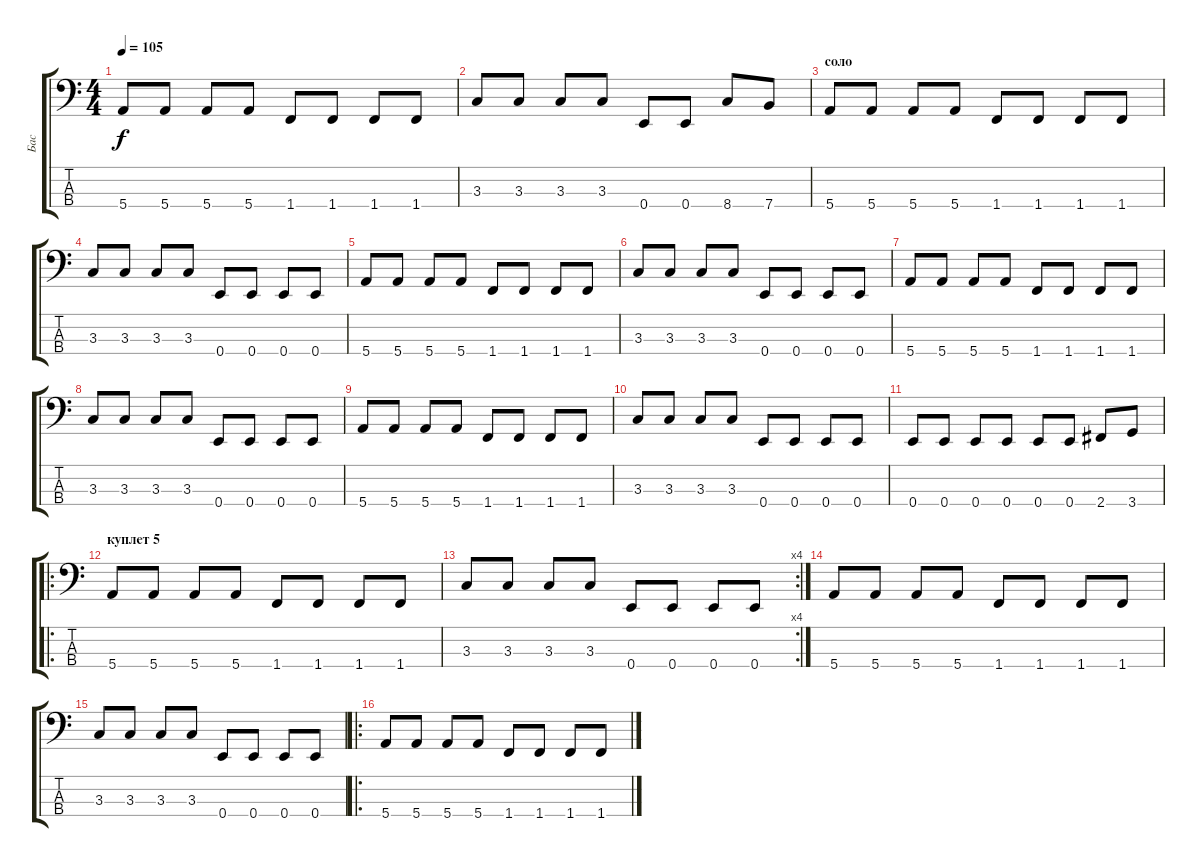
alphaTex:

\track ("Бас" "Бас") {instrument electricbassfinger}
\staff {score tabs}
\tuning (G2 D2 A1 E1) {hide}
\ts (4 4)
\tempo 105
\clef f4
\ks c
5.4.8{dy f} 5.4.8 5.4.8 5.4.8 1.4.8 1.4.8 1.4.8 1.4.8 |
3.3.8 3.3.8 3.3.8 3.3.8 0.4.8 0.4.8 8.4.8 7.4.8 |
\section ("" "соло")
5.4.8 5.4.8 5.4.8 5.4.8 1.4.8 1.4.8 1.4.8 1.4.8 |
3.3.8 3.3.8 3.3.8 3.3.8 0.4.8 0.4.8 0.4.8 0.4.8 |
5.4.8 5.4.8 5.4.8 5.4.8 1.4.8 1.4.8 1.4.8 1.4.8 |
3.3.8 3.3.8 3.3.8 3.3.8 0.4.8 0.4.8 0.4.8 0.4.8 |
5.4.8 5.4.8 5.4.8 5.4.8 1.4.8 1.4.8 1.4.8 1.4.8 |
3.3.8 3.3.8 3.3.8 3.3.8 0.4.8 0.4.8 0.4.8 0.4.8 |
5.4.8 5.4.8 5.4.8 5.4.8 1.4.8 1.4.8 1.4.8 1.4.8 |
3.3.8 3.3.8 3.3.8 3.3.8 0.4.8 0.4.8 0.4.8 0.4.8 |
0.4.8 0.4.8 0.4.8 0.4.8 0.4.8 0.4.8 2.4.8 3.4.8 |
\ro
\section ("" "куплет 5")
5.4.8 5.4.8 5.4.8 5.4.8 1.4.8 1.4.8 1.4.8 1.4.8 |
\rc 4
3.3.8 3.3.8 3.3.8 3.3.8 0.4.8 0.4.8 0.4.8 0.4.8 |
5.4.8 5.4.8 5.4.8 5.4.8 1.4.8 1.4.8 1.4.8 1.4.8 |
3.3.8 3.3.8 3.3.8 3.3.8 0.4.8 0.4.8 0.4.8 0.4.8 |
\ro
\section ("" " ")
5.4.8 5.4.8 5.4.8 5.4.8 1.4.8 1.4.8 1.4.8 1.4.8
